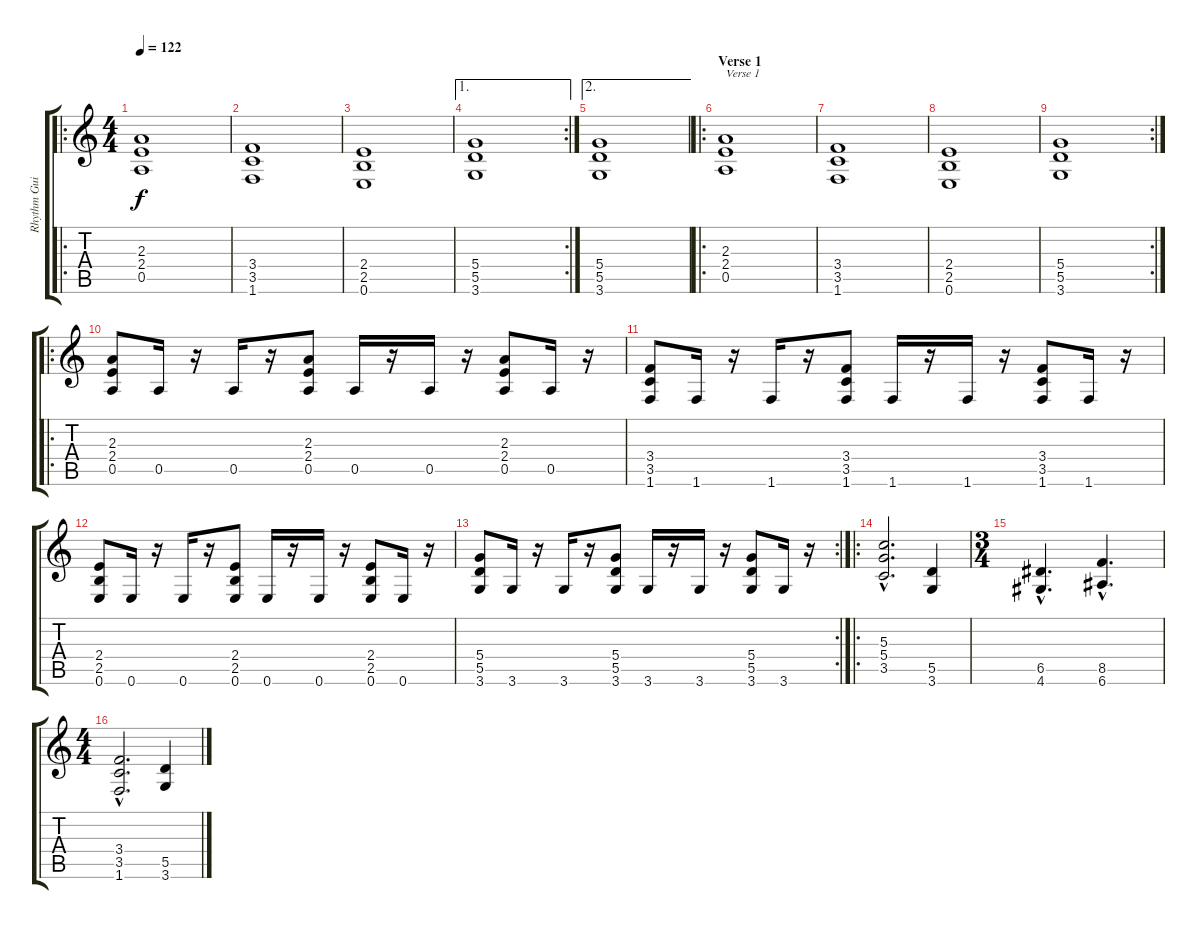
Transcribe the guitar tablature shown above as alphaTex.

\track ("Rhythm Guitar" "Rhythm Gui") {instrument overdrivenguitar}
\staff {score tabs}
\tuning (E4 B3 G3 D3 A2 E2) {hide}
\ro
\ts (4 4)
\tempo 122
\clef g2
\ks c
(2.3 2.4 0.5).1{dy f instrument overdrivenguitar} |
(3.4 3.5 1.6).1 |
(2.4 2.5 0.6).1 |
\ae 1
\rc 2
(5.4 5.5 3.6).1 |
\ae 2
(5.4 5.5 3.6).1 |
\ro
\section ("" "Verse 1")
(2.3 2.4 0.5).1{txt "Verse 1"} |
(3.4 3.5 1.6).1 |
(2.4 2.5 0.6).1 |
\rc 2
(5.4 5.5 3.6).1 |
\ro
(2.3 2.4 0.5).8 0.5.16 r.16 0.5.16 r.16 (2.3 2.4 0.5).8 0.5.16 r.16 0.5.16 r.16 (2.3 2.4 0.5).8 0.5.16 r.16 |
(3.4 3.5 1.6).8 1.6.16 r.16 1.6.16 r.16 (3.4 3.5 1.6).8 1.6.16 r.16 1.6.16 r.16 (3.4 3.5 1.6).8 1.6.16 r.16 |
(2.4 2.5 0.6).8 0.6.16 r.16 0.6.16 r.16 (2.4 2.5 0.6).8 0.6.16 r.16 0.6.16 r.16 (2.4 2.5 0.6).8 0.6.16 r.16 |
\rc 2
(5.4 5.5 3.6).8 3.6.16 r.16 3.6.16 r.16 (5.4 5.5 3.6).8 3.6.16 r.16 3.6.16 r.16 (5.4 5.5 3.6).8 3.6.16 r.16 |
\ro
(5.3{hac} 5.4{hac} 3.5{hac}).2{d} (5.5 3.6).4 |
\ts (3 4)
(6.5{hac} 4.6{hac}).4{d} (8.5{hac} 6.6{hac}).4{d} |
\ts (4 4)
(3.4{hac} 3.5{hac} 1.6{hac}).2{d} (5.5 3.6).4
